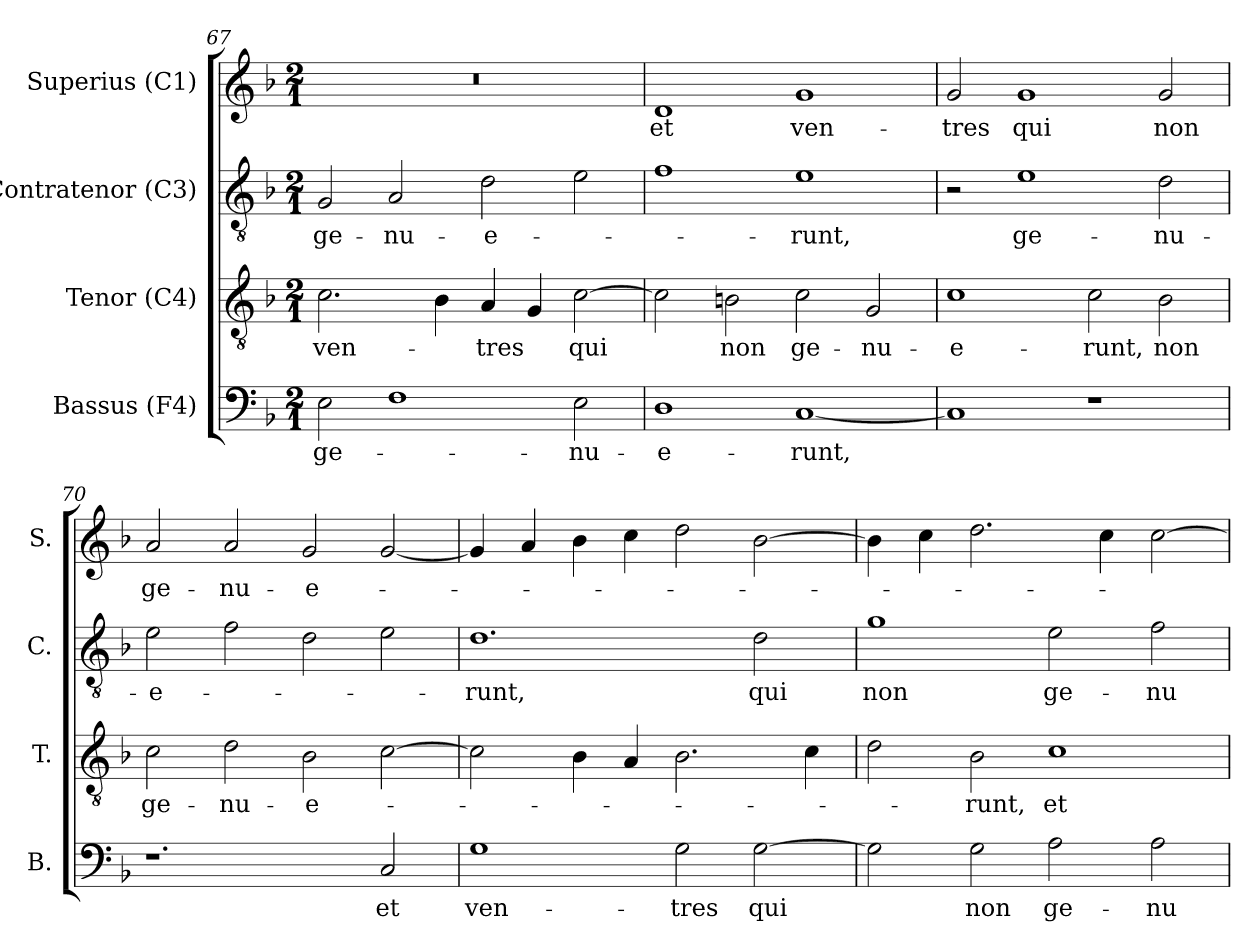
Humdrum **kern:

**kern	**text	**kern	**text	**kern	**text	**kern	**text
*part4	*part4	*part3	*part3	*part2	*part2	*part1	*part1
*staff4	*staff4	*staff3	*staff3	*staff2	*staff2	*staff1	*staff1
*I"Bassus (F4)	*	*I"Tenor (C4)	*	*I"Contratenor (C3)	*	*I"Superius (C1)	*
*I'B.	*	*I'T.	*	*I'C.	*	*I'S.	*
*clefF4	*	*clefGv2	*	*clefGv2	*	*clefG2	*
*	*	*ITrd7c12	*	*ITrd7c12	*	*	*
*k[b-]	*	*k[b-]	*	*k[b-]	*	*k[b-]	*
*F:	*	*F:	*	*F:	*	*F:	*
*M2/1	*	*M2/1	*	*M2/1	*	*M2/1	*
=67	=67	=67	=67	=67	=67	=67	=67
!	!LO:LY:b:color=#000000	!	!	!	!	!	!
!	!	!	!LO:LY:b:color=#000000	!	!	!	!
!	!	!	!	!	!LO:LY:b:color=#000000	!LO:N:vis=1	!
2Ei\	ge-	2.Ci\	ven-	2GGi/	ge-	0r	.
!	!	!	!	!	!LO:LY:b:color=#000000	!	!
1Fi	.	.	.	2AAi/	-nu-	.	.
.	.	4BB-i\	.	.	.	.	.
!	!	!	!LO:LY:b:color=#000000	!	!	!	!
!	!	!	!	!	!LO:LY:b:color=#000000	!	!
.	.	4AAi/	-tres	2Di\	-e-	.	.
.	.	4GGi/	.	.	.	.	.
!	!LO:LY:b:color=#000000	!	!	!	!	!	!
!	!	!	!LO:LY:b:color=#000000	!	!	!	!
2Ei\	-nu-	[2Ci\	qui	2Ei\	.	.	.
=68	=68	=68	=68	=68	=68	=68	=68
!	!LO:LY:b:color=#000000	!	!	!	!	!	!
!	!	!	!	!	!	!	!LO:LY:b:color=#000000
1Di	-e-	2Ci\]	.	1Fi	.	1di	et
!	!	!	!LO:LY:b:color=#000000	!	!	!	!
.	.	2BBi\	non	.	.	.	.
!	!LO:LY:b:color=#000000	!	!	!	!	!	!
!	!	!	!LO:LY:b:color=#000000	!	!	!	!
!	!	!	!	!	!LO:LY:b:color=#000000	!	!
!	!	!	!	!	!	!	!LO:LY:b:color=#000000
[1Ci	-runt,	2Ci\	ge-	1Ei	-runt,	1gi	ven-
!	!	!	!LO:LY:b:color=#000000	!	!	!	!
.	.	2GGi/	-nu-	.	.	.	.
=69	=69	=69	=69	=69	=69	=69	=69
!	!	!	!LO:LY:b:color=#000000	!	!	!	!
!	!	!	!	!	!	!	!LO:LY:b:color=#000000
1Ci]	.	1Ci	-e-	2r	.	2gi/	-tres
!	!	!	!	!	!LO:LY:b:color=#000000	!	!
!	!	!	!	!	!	!	!LO:LY:b:color=#000000
.	.	.	.	1Ei	ge-	1gi	qui
!	!	!	!LO:LY:b:color=#000000	!	!	!	!
1r	.	2Ci\	-runt,	.	.	.	.
!	!	!	!LO:LY:b:color=#000000	!	!	!	!
!	!	!	!	!	!LO:LY:b:color=#000000	!	!
!	!	!	!	!	!	!	!LO:LY:b:color=#000000
.	.	2BB-i\	non	2Di\	-nu-	2gi/	non
!!LO:LB:g=z
=70	=70	=70	=70	=70	=70	=70	=70
!	!	!	!LO:LY:b:color=#000000	!	!	!	!
!	!	!	!	!	!LO:LY:b:color=#000000	!	!
!	!	!	!	!	!	!	!LO:LY:b:color=#000000
1.r	.	2Ci\	ge-	2Ei\	-e-	2ai/	ge-
!	!	!	!LO:LY:b:color=#000000	!	!	!	!
!	!	!	!	!	!	!	!LO:LY:b:color=#000000
.	.	2Di\	-nu-	2Fi\	.	2ai/	-nu-
!	!	!	!LO:LY:b:color=#000000	!	!	!	!
!	!	!	!	!	!	!	!LO:LY:b:color=#000000
.	.	2BB-i\	-e-	2Di\	.	2gi/	-e-
!	!LO:LY:b:color=#000000	!	!	!	!	!	!
2Ci/	et	[2Ci\	.	2Ei\	.	[2gi/	.
=71	=71	=71	=71	=71	=71	=71	=71
!	!LO:LY:b:color=#000000	!	!	!	!	!	!
!	!	!	!	!	!LO:LY:b:color=#000000	!	!
1Gi	ven-	2Ci\]	.	1.Di	-runt,	4gi/]	.
.	.	.	.	.	.	4ai/	.
.	.	4BB-i\	.	.	.	4b-i\	.
.	.	4AAi/	.	.	.	4cci\	.
!	!LO:LY:b:color=#000000	!	!	!	!	!	!
2Gi\	-tres	2.BB-i\	.	.	.	2ddi\	.
!	!LO:LY:b:color=#000000	!	!	!	!	!	!
!	!	!	!	!	!LO:LY:b:color=#000000	!	!
[2Gi\	qui	.	.	2Di\	qui	[2b-i\	.
.	.	4Ci\	.	.	.	.	.
=72	=72	=72	=72	=72	=72	=72	=72
!	!	!	!	!	!LO:LY:b:color=#000000	!	!
2Gi\]	.	2Di\	.	1Gi	non	4b-i\]	.
.	.	.	.	.	.	4cci\	.
!	!LO:LY:b:color=#000000	!	!	!	!	!	!
!	!	!	!LO:LY:b:color=#000000	!	!	!	!
2Gi\	non	2BB-i\	-runt,	.	.	2.ddi\	.
!	!LO:LY:b:color=#000000	!	!	!	!	!	!
!	!	!	!LO:LY:b:color=#000000	!	!	!	!
!	!	!	!	!	!LO:LY:b:color=#000000	!	!
2Ai\	ge-	1Ci	et	2Ei\	ge-	.	.
.	.	.	.	.	.	4cci\	.
!	!LO:LY:b:color=#000000	!	!	!	!	!	!
!	!	!	!	!	!LO:LY:b:color=#000000	!	!
2Ai\	-nu-	.	.	2Fi\	-nu-	[2cci\	.
=	=	=	=	=	=	=	=
*-	*-	*-	*-	*-	*-	*-	*-
